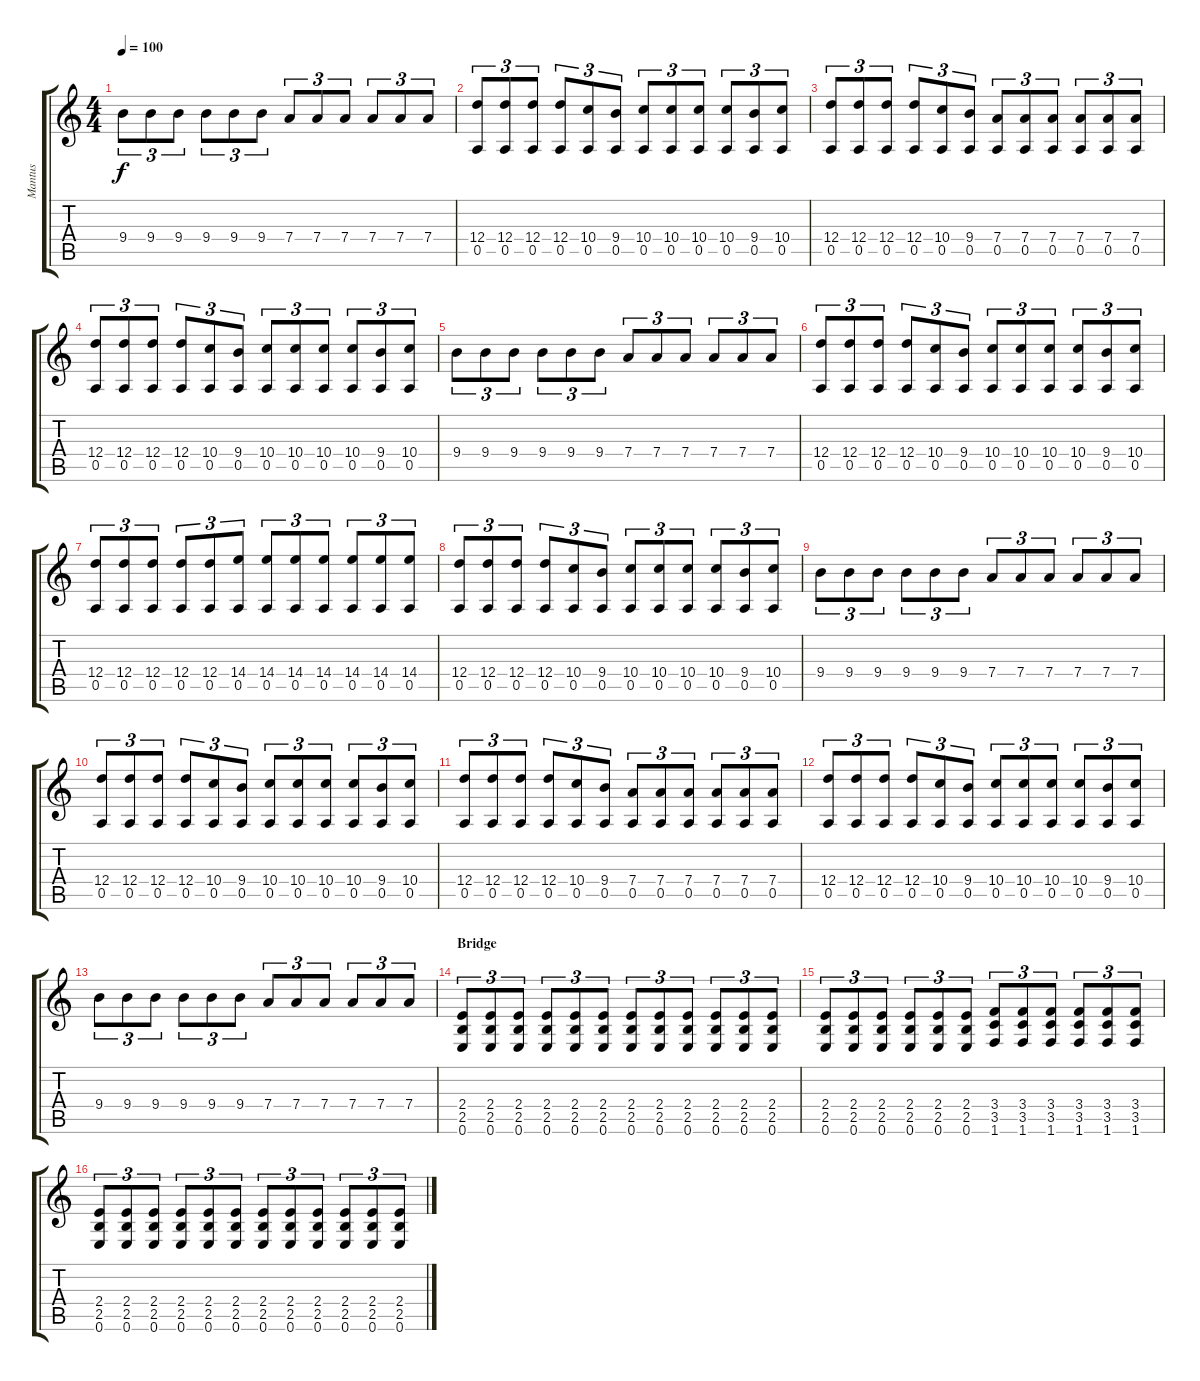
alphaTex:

\track ("Mantus" "Mantus") {instrument distortionguitar}
\staff {score tabs}
\tuning (E4 B3 G3 D3 A2 E2) {hide}
\ts (4 4)
\tempo 100
\clef g2
\ks c
9.4.8{tu (3 2) dy f} 9.4.8{tu (3 2)} 9.4.8{tu (3 2)} 9.4.8{tu (3 2)} 9.4.8{tu (3 2)} 9.4.8{tu (3 2)} 7.4.8{tu (3 2)} 7.4.8{tu (3 2)} 7.4.8{tu (3 2)} 7.4.8{tu (3 2)} 7.4.8{tu (3 2)} 7.4.8{tu (3 2)} |
(12.4 0.5).8{tu (3 2)} (12.4 0.5).8{tu (3 2)} (12.4 0.5).8{tu (3 2)} (12.4 0.5).8{tu (3 2)} (10.4 0.5).8{tu (3 2)} (9.4 0.5).8{tu (3 2)} (10.4 0.5).8{tu (3 2)} (10.4 0.5).8{tu (3 2)} (10.4 0.5).8{tu (3 2)} (10.4 0.5).8{tu (3 2)} (9.4 0.5).8{tu (3 2)} (10.4 0.5).8{tu (3 2)} |
(12.4 0.5).8{tu (3 2)} (12.4 0.5).8{tu (3 2)} (12.4 0.5).8{tu (3 2)} (12.4 0.5).8{tu (3 2)} (10.4 0.5).8{tu (3 2)} (9.4 0.5).8{tu (3 2)} (7.4 0.5).8{tu (3 2)} (7.4 0.5).8{tu (3 2)} (7.4 0.5).8{tu (3 2)} (7.4 0.5).8{tu (3 2)} (7.4 0.5).8{tu (3 2)} (7.4 0.5).8{tu (3 2)} |
(12.4 0.5).8{tu (3 2)} (12.4 0.5).8{tu (3 2)} (12.4 0.5).8{tu (3 2)} (12.4 0.5).8{tu (3 2)} (10.4 0.5).8{tu (3 2)} (9.4 0.5).8{tu (3 2)} (10.4 0.5).8{tu (3 2)} (10.4 0.5).8{tu (3 2)} (10.4 0.5).8{tu (3 2)} (10.4 0.5).8{tu (3 2)} (9.4 0.5).8{tu (3 2)} (10.4 0.5).8{tu (3 2)} |
9.4.8{tu (3 2)} 9.4.8{tu (3 2)} 9.4.8{tu (3 2)} 9.4.8{tu (3 2)} 9.4.8{tu (3 2)} 9.4.8{tu (3 2)} 7.4.8{tu (3 2)} 7.4.8{tu (3 2)} 7.4.8{tu (3 2)} 7.4.8{tu (3 2)} 7.4.8{tu (3 2)} 7.4.8{tu (3 2)} |
(12.4 0.5).8{tu (3 2)} (12.4 0.5).8{tu (3 2)} (12.4 0.5).8{tu (3 2)} (12.4 0.5).8{tu (3 2)} (10.4 0.5).8{tu (3 2)} (9.4 0.5).8{tu (3 2)} (10.4 0.5).8{tu (3 2)} (10.4 0.5).8{tu (3 2)} (10.4 0.5).8{tu (3 2)} (10.4 0.5).8{tu (3 2)} (9.4 0.5).8{tu (3 2)} (10.4 0.5).8{tu (3 2)} |
(12.4 0.5).8{tu (3 2)} (12.4 0.5).8{tu (3 2)} (12.4 0.5).8{tu (3 2)} (12.4 0.5).8{tu (3 2)} (12.4 0.5).8{tu (3 2)} (14.4 0.5).8{tu (3 2)} (14.4 0.5).8{tu (3 2)} (14.4 0.5).8{tu (3 2)} (14.4 0.5).8{tu (3 2)} (14.4 0.5).8{tu (3 2)} (14.4 0.5).8{tu (3 2)} (14.4 0.5).8{tu (3 2)} |
(12.4 0.5).8{tu (3 2)} (12.4 0.5).8{tu (3 2)} (12.4 0.5).8{tu (3 2)} (12.4 0.5).8{tu (3 2)} (10.4 0.5).8{tu (3 2)} (9.4 0.5).8{tu (3 2)} (10.4 0.5).8{tu (3 2)} (10.4 0.5).8{tu (3 2)} (10.4 0.5).8{tu (3 2)} (10.4 0.5).8{tu (3 2)} (9.4 0.5).8{tu (3 2)} (10.4 0.5).8{tu (3 2)} |
9.4.8{tu (3 2)} 9.4.8{tu (3 2)} 9.4.8{tu (3 2)} 9.4.8{tu (3 2)} 9.4.8{tu (3 2)} 9.4.8{tu (3 2)} 7.4.8{tu (3 2)} 7.4.8{tu (3 2)} 7.4.8{tu (3 2)} 7.4.8{tu (3 2)} 7.4.8{tu (3 2)} 7.4.8{tu (3 2)} |
(12.4 0.5).8{tu (3 2)} (12.4 0.5).8{tu (3 2)} (12.4 0.5).8{tu (3 2)} (12.4 0.5).8{tu (3 2)} (10.4 0.5).8{tu (3 2)} (9.4 0.5).8{tu (3 2)} (10.4 0.5).8{tu (3 2)} (10.4 0.5).8{tu (3 2)} (10.4 0.5).8{tu (3 2)} (10.4 0.5).8{tu (3 2)} (9.4 0.5).8{tu (3 2)} (10.4 0.5).8{tu (3 2)} |
(12.4 0.5).8{tu (3 2)} (12.4 0.5).8{tu (3 2)} (12.4 0.5).8{tu (3 2)} (12.4 0.5).8{tu (3 2)} (10.4 0.5).8{tu (3 2)} (9.4 0.5).8{tu (3 2)} (7.4 0.5).8{tu (3 2)} (7.4 0.5).8{tu (3 2)} (7.4 0.5).8{tu (3 2)} (7.4 0.5).8{tu (3 2)} (7.4 0.5).8{tu (3 2)} (7.4 0.5).8{tu (3 2)} |
(12.4 0.5).8{tu (3 2)} (12.4 0.5).8{tu (3 2)} (12.4 0.5).8{tu (3 2)} (12.4 0.5).8{tu (3 2)} (10.4 0.5).8{tu (3 2)} (9.4 0.5).8{tu (3 2)} (10.4 0.5).8{tu (3 2)} (10.4 0.5).8{tu (3 2)} (10.4 0.5).8{tu (3 2)} (10.4 0.5).8{tu (3 2)} (9.4 0.5).8{tu (3 2)} (10.4 0.5).8{tu (3 2)} |
9.4.8{tu (3 2)} 9.4.8{tu (3 2)} 9.4.8{tu (3 2)} 9.4.8{tu (3 2)} 9.4.8{tu (3 2)} 9.4.8{tu (3 2)} 7.4.8{tu (3 2)} 7.4.8{tu (3 2)} 7.4.8{tu (3 2)} 7.4.8{tu (3 2)} 7.4.8{tu (3 2)} 7.4.8{tu (3 2)} |
\section ("" "Bridge")
(2.4 2.5 0.6).8{tu (3 2)} (2.4 2.5 0.6).8{tu (3 2)} (2.4 2.5 0.6).8{tu (3 2)} (2.4 2.5 0.6).8{tu (3 2)} (2.4 2.5 0.6).8{tu (3 2)} (2.4 2.5 0.6).8{tu (3 2)} (2.4 2.5 0.6).8{tu (3 2)} (2.4 2.5 0.6).8{tu (3 2)} (2.4 2.5 0.6).8{tu (3 2)} (2.4 2.5 0.6).8{tu (3 2)} (2.4 2.5 0.6).8{tu (3 2)} (2.4 2.5 0.6).8{tu (3 2)} |
(2.4 2.5 0.6).8{tu (3 2)} (2.4 2.5 0.6).8{tu (3 2)} (2.4 2.5 0.6).8{tu (3 2)} (2.4 2.5 0.6).8{tu (3 2)} (2.4 2.5 0.6).8{tu (3 2)} (2.4 2.5 0.6).8{tu (3 2)} (3.4 3.5 1.6).8{tu (3 2)} (3.4 3.5 1.6).8{tu (3 2)} (3.4 3.5 1.6).8{tu (3 2)} (3.4 3.5 1.6).8{tu (3 2)} (3.4 3.5 1.6).8{tu (3 2)} (3.4 3.5 1.6).8{tu (3 2)} |
(2.4 2.5 0.6).8{tu (3 2)} (2.4 2.5 0.6).8{tu (3 2)} (2.4 2.5 0.6).8{tu (3 2)} (2.4 2.5 0.6).8{tu (3 2)} (2.4 2.5 0.6).8{tu (3 2)} (2.4 2.5 0.6).8{tu (3 2)} (2.4 2.5 0.6).8{tu (3 2)} (2.4 2.5 0.6).8{tu (3 2)} (2.4 2.5 0.6).8{tu (3 2)} (2.4 2.5 0.6).8{tu (3 2)} (2.4 2.5 0.6).8{tu (3 2)} (2.4 2.5 0.6).8{tu (3 2)}
